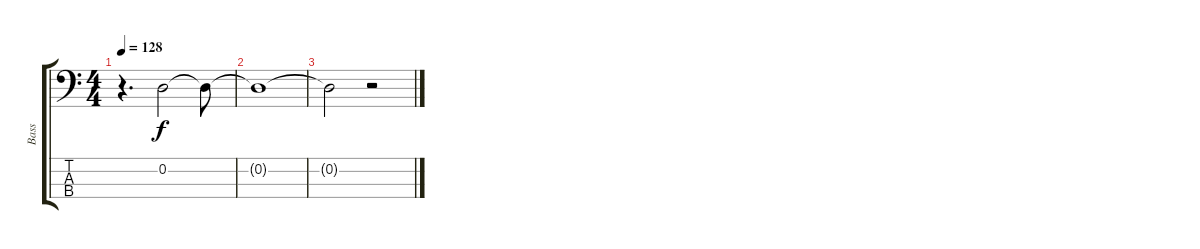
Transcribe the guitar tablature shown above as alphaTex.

\track ("Bass" "Bass") {instrument electricbasspick}
\staff {score tabs}
\tuning (G2 D2 A1 E1) {hide}
\ts (4 4)
\tempo 128
\clef f4
\ks c
r.4{d dy f} 0.2.2 0.2{t}.8 |
0.2{t}.1 |
0.2{t}.2 r.2
